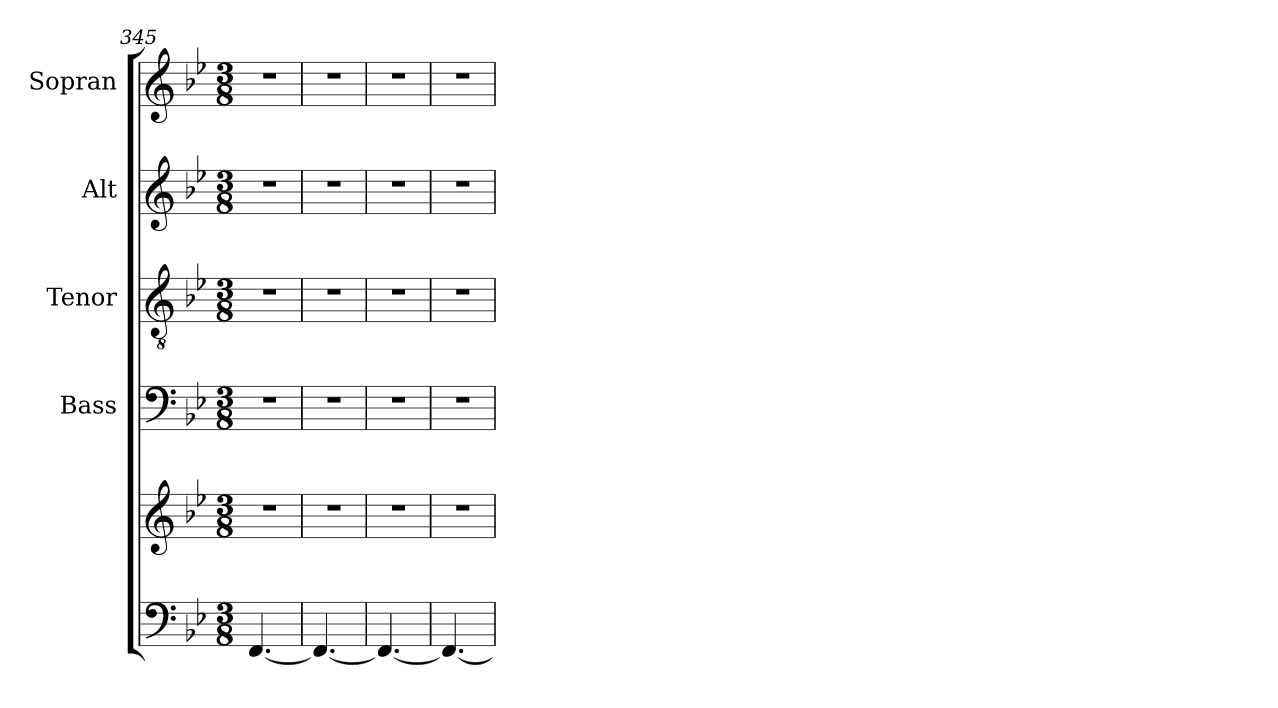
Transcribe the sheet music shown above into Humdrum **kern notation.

**kern	**kern	**kern	**kern	**kern	**kern
*part5	*part5	*part4	*part3	*part2	*part1
*staff6	*staff5	*staff4	*staff3	*staff2	*staff1
*	*	*I"Bass	*I"Tenor	*I"Alt	*I"Sopran
*	*	*I'B.	*I'T.	*I'A.	*I'S.
*clefF4	*clefG2	*clefF4	*clefGv2	*clefG2	*clefG2
*k[b-e-]	*k[b-e-]	*k[b-e-]	*k[b-e-]	*k[b-e-]	*k[b-e-]
*B-:	*B-:	*B-:	*B-:	*B-:	*B-:
*M3/8	*M3/8	*M3/8	*M3/8	*M3/8	*M3/8
=345	=345	=345	=345	=345	=345
[4.FF/	4.r	4.r	4.r	4.r	4.r
=346	=346	=346	=346	=346	=346
4.FF/_	4.r	4.r	4.r	4.r	4.r
=347	=347	=347	=347	=347	=347
4.FF/_	4.r	4.r	4.r	4.r	4.r
!!LO:LB:g=z
=348	=348	=348	=348	=348	=348
4.FF/_	4.r	4.r	4.r	4.r	4.r
=	=	=	=	=	=
*-	*-	*-	*-	*-	*-
